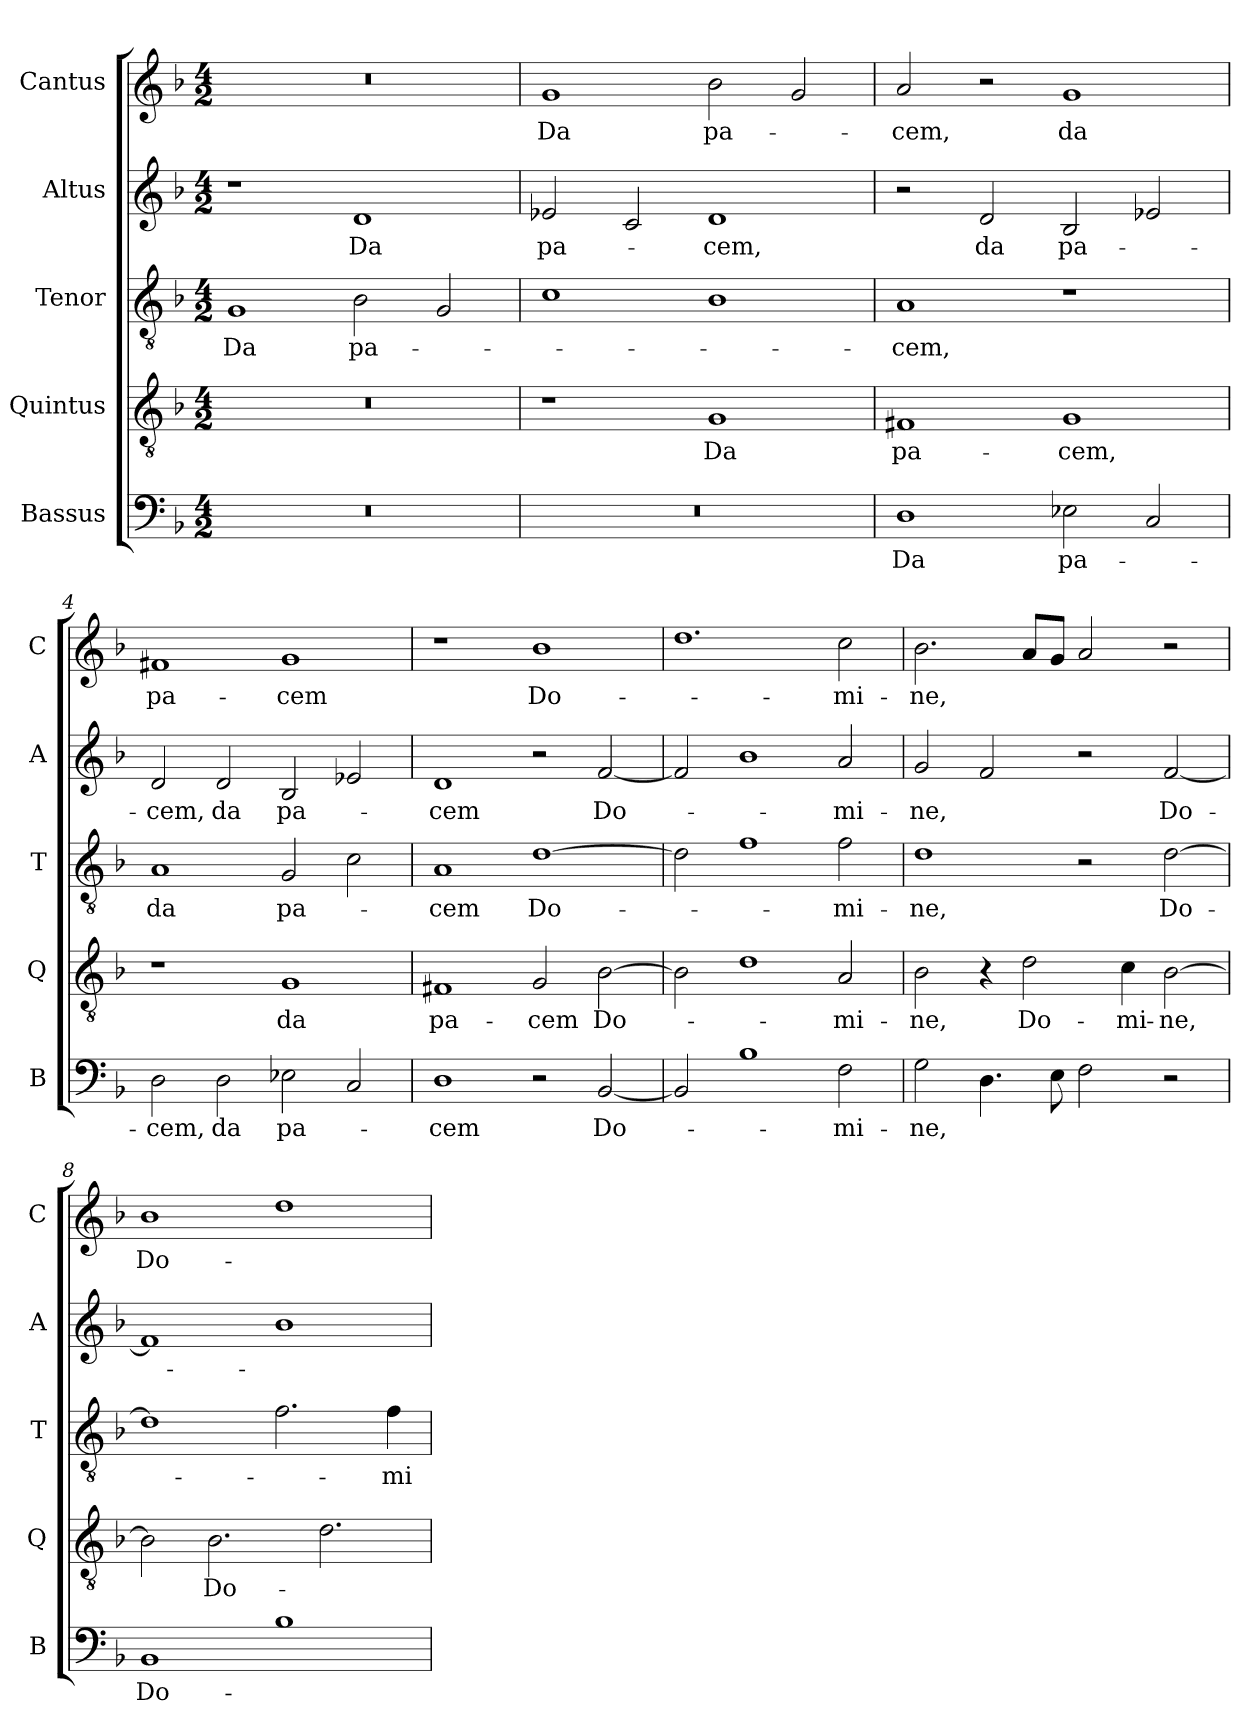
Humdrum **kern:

**kern	**text	**kern	**text	**kern	**text	**kern	**text	**kern	**text
*part5	*part5	*part4	*part4	*part3	*part3	*part2	*part2	*part1	*part1
*staff5	*staff5	*staff4	*staff4	*staff3	*staff3	*staff2	*staff2	*staff1	*staff1
*I"Bassus	*	*I"Quintus	*	*I"Tenor	*	*I"Altus	*	*I"Cantus	*
*I'B	*	*I'Q	*	*I'T	*	*I'A	*	*I'C	*
*clefF4	*	*clefGv2	*	*clefGv2	*	*clefG2	*	*clefG2	*
*k[b-]	*	*k[b-]	*	*k[b-]	*	*k[b-]	*	*k[b-]	*
*F:	*	*F:	*	*F:	*	*F:	*	*F:	*
*M4/2	*	*M4/2	*	*M4/2	*	*M4/2	*	*M4/2	*
=1	=1	=1	=1	=1	=1	=1	=1	=1	=1
!	!	!	!	!	!LO:LY:b	!	!	!	!
0r	.	0r	.	1G	Da	1r	.	0r	.
!	!	!	!	!	!LO:LY:b	!	!LO:LY:b	!	!
.	.	.	.	2B-\	pa-	1d	Da	.	.
.	.	.	.	2G/	.	.	.	.	.
=2	=2	=2	=2	=2	=2	=2	=2	=2	=2
!	!	!	!	!	!	!	!LO:LY:b	!	!LO:LY:b
0r	.	1r	.	1c	.	2e-X/	pa-	1g	Da
.	.	.	.	.	.	2c/	.	.	.
!	!	!	!LO:LY:b	!	!	!	!LO:LY:b	!	!LO:LY:b
.	.	1G	Da	1B-	.	1d	-cem,	2b-\	pa-
.	.	.	.	.	.	.	.	2g/	.
=3	=3	=3	=3	=3	=3	=3	=3	=3	=3
!	!LO:LY:b	!	!LO:LY:b	!	!LO:LY:b	!	!	!	!LO:LY:b
1D	Da	1F#X	pa-	1A	-cem,	2r	.	2a/	-cem,
!	!	!	!	!	!	!	!LO:LY:b	!	!
.	.	.	.	.	.	2d/	da	2r	.
!	!LO:LY:b	!	!LO:LY:b	!	!	!	!LO:LY:b	!	!LO:LY:b
2E-X\	pa-	1G	-cem,	1r	.	2B-/	pa-	1g	da
2C/	.	.	.	.	.	2e-X/	.	.	.
=4	=4	=4	=4	=4	=4	=4	=4	=4	=4
!	!LO:LY:b	!	!	!	!LO:LY:b	!	!LO:LY:b	!	!LO:LY:b
2D\	-cem,	1r	.	1A	da	2d/	-cem,	1f#X	pa-
!	!LO:LY:b	!	!	!	!	!	!LO:LY:b	!	!
2D\	da	.	.	.	.	2d/	da	.	.
!	!LO:LY:b	!	!LO:LY:b	!	!LO:LY:b	!	!LO:LY:b	!	!LO:LY:b
2E-X\	pa-	1G	da	2G/	pa-	2B-/	pa-	1g	-cem
2C/	.	.	.	2c\	.	2e-X/	.	.	.
!!LO:LB:g=z
=5	=5	=5	=5	=5	=5	=5	=5	=5	=5
!	!LO:LY:b	!	!LO:LY:b	!	!LO:LY:b	!	!LO:LY:b	!	!
1D	-cem	1F#X	pa-	1A	-cem	1d	-cem	1r	.
!	!	!	!LO:LY:b	!	!LO:LY:b	!	!	!	!LO:LY:b
2r	.	2G/	-cem	[1d	Do-	2r	.	1b-	Do-
!	!LO:LY:b	!	!LO:LY:b	!	!	!	!LO:LY:b	!	!
[2BB-/	Do-	[2B-\	Do-	.	.	[2f/	Do-	.	.
=6	=6	=6	=6	=6	=6	=6	=6	=6	=6
2BB-/]	.	2B-\]	.	2d\]	.	2f/]	.	1.dd	.
1B-	.	1d	.	1f	.	1b-	.	.	.
!	!LO:LY:b	!	!LO:LY:b	!	!LO:LY:b	!	!LO:LY:b	!	!LO:LY:b
2F\	-mi-	2A/	-mi-	2f\	-mi-	2a/	-mi-	2cc\	-mi-
=7	=7	=7	=7	=7	=7	=7	=7	=7	=7
!	!LO:LY:b	!	!LO:LY:b	!	!LO:LY:b	!	!LO:LY:b	!	!LO:LY:b
2G\	-ne,	2B-\	-ne,	1d	-ne,	2g/	-ne,	2.b-\	-ne,
4.D\	.	4r	.	.	.	2f/	.	.	.
!	!	!	!LO:LY:b	!	!	!	!	!	!
.	.	2d\	Do-	.	.	.	.	8a/L	.
8E\	.	.	.	.	.	.	.	8g/J	.
2F\	.	.	.	2r	.	2r	.	2a/	.
!	!	!	!LO:LY:b	!	!	!	!	!	!
.	.	4c\	-mi-	.	.	.	.	.	.
!	!	!	!LO:LY:b	!	!LO:LY:b	!	!LO:LY:b	!	!
2r	.	[2B-\	-ne,	[2d\	Do-	[2f/	Do-	2r	.
=8	=8	=8	=8	=8	=8	=8	=8	=8	=8
!	!LO:LY:b	!	!	!	!	!	!	!	!LO:LY:b
1BB-	Do-	2B-\]	.	1d]	.	1f]	.	1b-	Do-
!	!	!	!LO:LY:b	!	!	!	!	!	!
.	.	2.B-\	Do-	.	.	.	.	.	.
1B-	.	.	.	2.f\	.	1b-	.	1dd	.
.	.	2.d\	.	.	.	.	.	.	.
!	!	!	!	!	!LO:LY:b	!	!	!	!
.	.	.	.	4f\	-mi-	.	.	.	.
=	=	=	=	=	=	=	=	=	=
*-	*-	*-	*-	*-	*-	*-	*-	*-	*-
